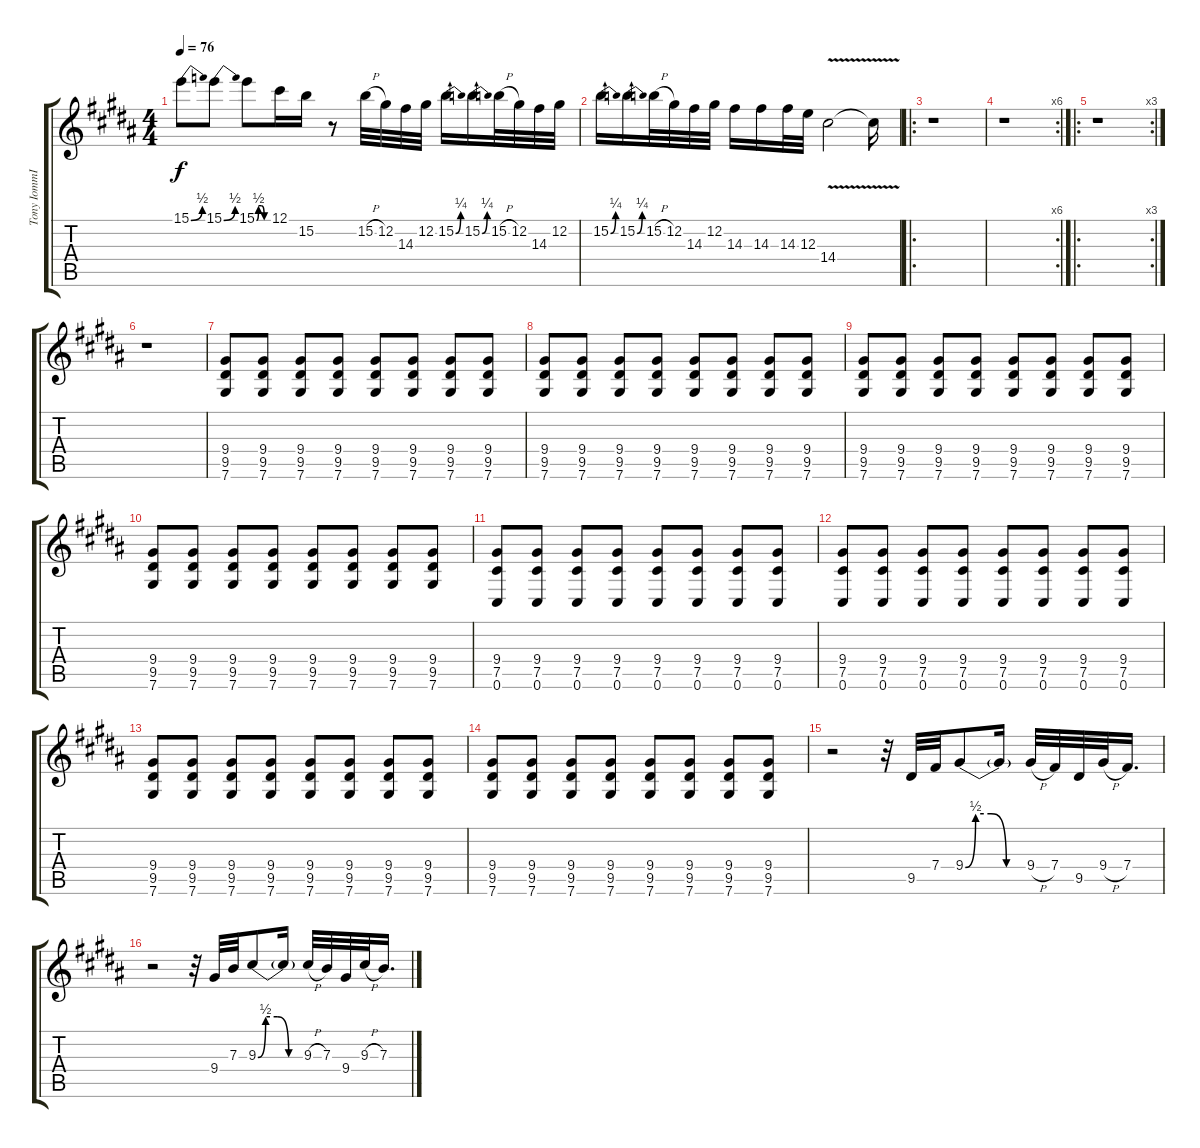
\track ("Tony IommI Lead" "Tony IommI") {instrument distortionguitar}
\staff {score tabs}
\tuning (Db4 Ab3 E3 B2 Gb2 Db2) {hide}
\ts (4 4)
\tempo 76
\clef g2
\ks b
15.1{be (bend 0 0 60 2)}.8{dy f} 15.1{be (bend 0 0 60 2)}.8 15.1{be (custom 0 0 10 2 25 2 40 0 60 0)}.8 12.1.16 15.2.16 r.8 15.2{h}.32 12.2.32 14.3.32 12.2.32 15.2{be (bend 0 0 60 1)}.16 15.2{be (bend 0 0 60 1)}.16 15.2{h}.32 12.2.32 14.3.32 12.2.32 |
15.2{be (bend 0 0 60 1)}.16 15.2{be (bend 0 0 60 1)}.16 15.2{h}.32 12.2.32 14.3.32 12.2.32 14.3.16 14.3.16 14.3.32 12.3.32 14.4{v}.2 14.4{t}.16 |
\ro
r.1 |
\rc 6
r.1 |
\ro
\rc 3
r.1 |
r.1 |
(9.4 9.5 7.6).8 (9.4 9.5 7.6).8 (9.4 9.5 7.6).8 (9.4 9.5 7.6).8 (9.4 9.5 7.6).8 (9.4 9.5 7.6).8 (9.4 9.5 7.6).8 (9.4 9.5 7.6).8 |
(9.4 9.5 7.6).8 (9.4 9.5 7.6).8 (9.4 9.5 7.6).8 (9.4 9.5 7.6).8 (9.4 9.5 7.6).8 (9.4 9.5 7.6).8 (9.4 9.5 7.6).8 (9.4 9.5 7.6).8 |
(9.4 9.5 7.6).8 (9.4 9.5 7.6).8 (9.4 9.5 7.6).8 (9.4 9.5 7.6).8 (9.4 9.5 7.6).8 (9.4 9.5 7.6).8 (9.4 9.5 7.6).8 (9.4 9.5 7.6).8 |
(9.4 9.5 7.6).8 (9.4 9.5 7.6).8 (9.4 9.5 7.6).8 (9.4 9.5 7.6).8 (9.4 9.5 7.6).8 (9.4 9.5 7.6).8 (9.4 9.5 7.6).8 (9.4 9.5 7.6).8 |
(9.4 7.5 0.6).8 (9.4 7.5 0.6).8 (9.4 7.5 0.6).8 (9.4 7.5 0.6).8 (9.4 7.5 0.6).8 (9.4 7.5 0.6).8 (9.4 7.5 0.6).8 (9.4 7.5 0.6).8 |
(9.4 7.5 0.6).8 (9.4 7.5 0.6).8 (9.4 7.5 0.6).8 (9.4 7.5 0.6).8 (9.4 7.5 0.6).8 (9.4 7.5 0.6).8 (9.4 7.5 0.6).8 (9.4 7.5 0.6).8 |
(9.4 9.5 7.6).8 (9.4 9.5 7.6).8 (9.4 9.5 7.6).8 (9.4 9.5 7.6).8 (9.4 9.5 7.6).8 (9.4 9.5 7.6).8 (9.4 9.5 7.6).8 (9.4 9.5 7.6).8 |
(9.4 9.5 7.6).8 (9.4 9.5 7.6).8 (9.4 9.5 7.6).8 (9.4 9.5 7.6).8 (9.4 9.5 7.6).8 (9.4 9.5 7.6).8 (9.4 9.5 7.6).8 (9.4 9.5 7.6).8 |
r.2 r.32 9.5.32 7.4.32 9.4{be (custom 0 0 10 2 25 2 40 0 60 0)}.8 9.4{t}.16 9.4{h}.32 7.4.32 9.5.32 9.4{h}.32 7.4.16{d} |
r.2 r.32 9.4.32 7.3.32 9.3{be (custom 0 0 10 2 25 2 40 0 60 0)}.8 9.3{t}.16 9.3{h}.32 7.3.32 9.4.32 9.3{h}.32 7.3.16{d}
